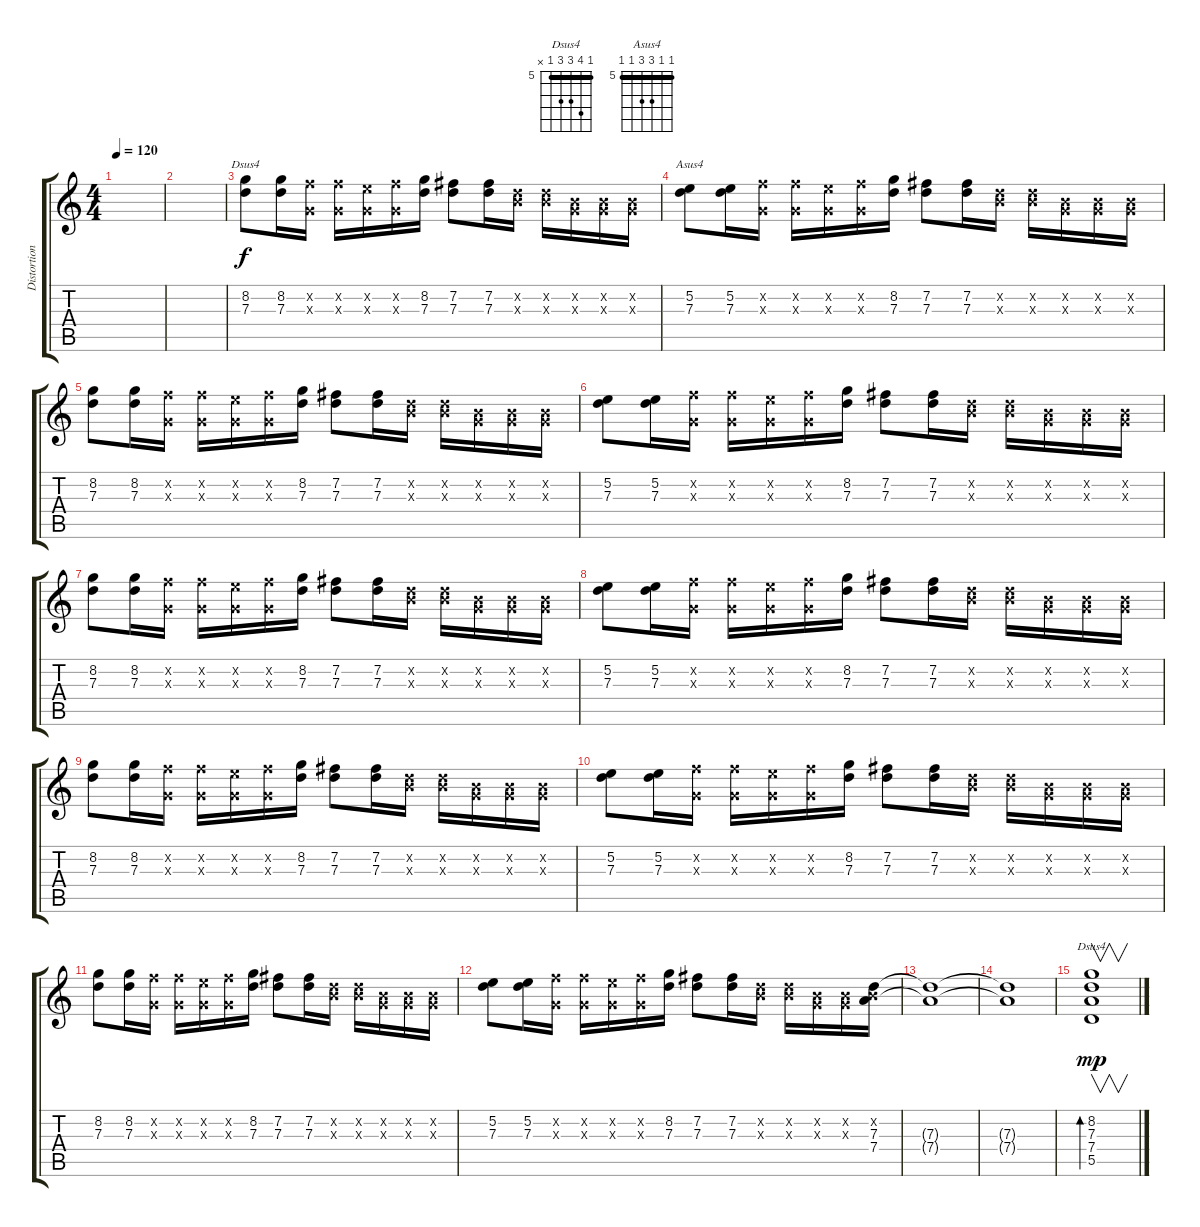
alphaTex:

\track ("Distortion Guitar" "Distortion") {instrument distortionguitar}
\staff {score tabs}
\tuning (E4 B3 G3 D3 A2 E2) {hide}
\chord ("Dsus4" 5 8 7 7 5 5) {firstfret 5 barre 5}
\chord ("Asus4" 5 5 7 7 5 5) {firstfret 5 barre 5}
\chord ("Dsus4" 5 8 7 7 5 x) {firstfret 5 barre 5}
\ts (4 4)
\tempo 120
\clef g2
\ks c
|
|
(8.2 7.3).8{ch "Dsus4"} (8.2 7.3).16 (6.2{x} 0.3{x}).16 (6.2{x} 0.3{x}).16 (5.2{x} 0.3{x}).16 (6.2{x} 0.3{x}).16 (8.2 7.3).16 (7.2 7.3).8 (7.2 7.3).16 (0.2{x} 7.3{x}).16 (0.2{x} 7.3{x}).16 (0.2{x} 0.3{x}).16 (0.2{x} 0.3{x}).16 (0.2{x} 0.3{x}).16 |
(5.2 7.3).8{ch "Asus4"} (5.2 7.3).16 (6.2{x} 0.3{x}).16 (6.2{x} 0.3{x}).16 (5.2{x} 0.3{x}).16 (6.2{x} 0.3{x}).16 (8.2 7.3).16 (7.2 7.3).8 (7.2 7.3).16 (0.2{x} 7.3{x}).16 (0.2{x} 7.3{x}).16 (0.2{x} 0.3{x}).16 (0.2{x} 0.3{x}).16 (0.2{x} 0.3{x}).16 |
(8.2 7.3).8 (8.2 7.3).16 (6.2{x} 0.3{x}).16 (6.2{x} 0.3{x}).16 (5.2{x} 0.3{x}).16 (6.2{x} 0.3{x}).16 (8.2 7.3).16 (7.2 7.3).8 (7.2 7.3).16 (0.2{x} 7.3{x}).16 (0.2{x} 7.3{x}).16 (0.2{x} 0.3{x}).16 (0.2{x} 0.3{x}).16 (0.2{x} 0.3{x}).16 |
(5.2 7.3).8 (5.2 7.3).16 (6.2{x} 0.3{x}).16 (6.2{x} 0.3{x}).16 (5.2{x} 0.3{x}).16 (6.2{x} 0.3{x}).16 (8.2 7.3).16 (7.2 7.3).8 (7.2 7.3).16 (0.2{x} 7.3{x}).16 (0.2{x} 7.3{x}).16 (0.2{x} 0.3{x}).16 (0.2{x} 0.3{x}).16 (0.2{x} 0.3{x}).16 |
(8.2 7.3).8 (8.2 7.3).16 (6.2{x} 0.3{x}).16 (6.2{x} 0.3{x}).16 (5.2{x} 0.3{x}).16 (6.2{x} 0.3{x}).16 (8.2 7.3).16 (7.2 7.3).8 (7.2 7.3).16 (0.2{x} 7.3{x}).16 (0.2{x} 7.3{x}).16 (0.2{x} 0.3{x}).16 (0.2{x} 0.3{x}).16 (0.2{x} 0.3{x}).16 |
(5.2 7.3).8 (5.2 7.3).16 (6.2{x} 0.3{x}).16 (6.2{x} 0.3{x}).16 (5.2{x} 0.3{x}).16 (6.2{x} 0.3{x}).16 (8.2 7.3).16 (7.2 7.3).8 (7.2 7.3).16 (0.2{x} 7.3{x}).16 (0.2{x} 7.3{x}).16 (0.2{x} 0.3{x}).16 (0.2{x} 0.3{x}).16 (0.2{x} 0.3{x}).16 |
(8.2 7.3).8 (8.2 7.3).16 (6.2{x} 0.3{x}).16 (6.2{x} 0.3{x}).16 (5.2{x} 0.3{x}).16 (6.2{x} 0.3{x}).16 (8.2 7.3).16 (7.2 7.3).8 (7.2 7.3).16 (0.2{x} 7.3{x}).16 (0.2{x} 7.3{x}).16 (0.2{x} 0.3{x}).16 (0.2{x} 0.3{x}).16 (0.2{x} 0.3{x}).16 |
(5.2 7.3).8 (5.2 7.3).16 (6.2{x} 0.3{x}).16 (6.2{x} 0.3{x}).16 (5.2{x} 0.3{x}).16 (6.2{x} 0.3{x}).16 (8.2 7.3).16 (7.2 7.3).8 (7.2 7.3).16 (0.2{x} 7.3{x}).16 (0.2{x} 7.3{x}).16 (0.2{x} 0.3{x}).16 (0.2{x} 0.3{x}).16 (0.2{x} 0.3{x}).16 |
(8.2 7.3).8 (8.2 7.3).16 (6.2{x} 0.3{x}).16 (6.2{x} 0.3{x}).16 (5.2{x} 0.3{x}).16 (6.2{x} 0.3{x}).16 (8.2 7.3).16 (7.2 7.3).8 (7.2 7.3).16 (0.2{x} 7.3{x}).16 (0.2{x} 7.3{x}).16 (0.2{x} 0.3{x}).16 (0.2{x} 0.3{x}).16 (0.2{x} 0.3{x}).16 |
(5.2 7.3).8 (5.2 7.3).16 (6.2{x} 0.3{x}).16 (6.2{x} 0.3{x}).16 (5.2{x} 0.3{x}).16 (6.2{x} 0.3{x}).16 (8.2 7.3).16 (7.2 7.3).8 (7.2 7.3).16 (0.2{x} 7.3{x}).16 (0.2{x} 7.3{x}).16 (0.2{x} 0.3{x}).16 (0.2{x} 0.3{x}).16 (0.2{x} 7.3 7.4).16 |
(7.3{t} 7.4{t}).1 |
(7.3{t} 7.4{t}).1 |
(8.2 7.3 7.4 5.5).1{v bd 480 ch "Dsus4" dy mp}
